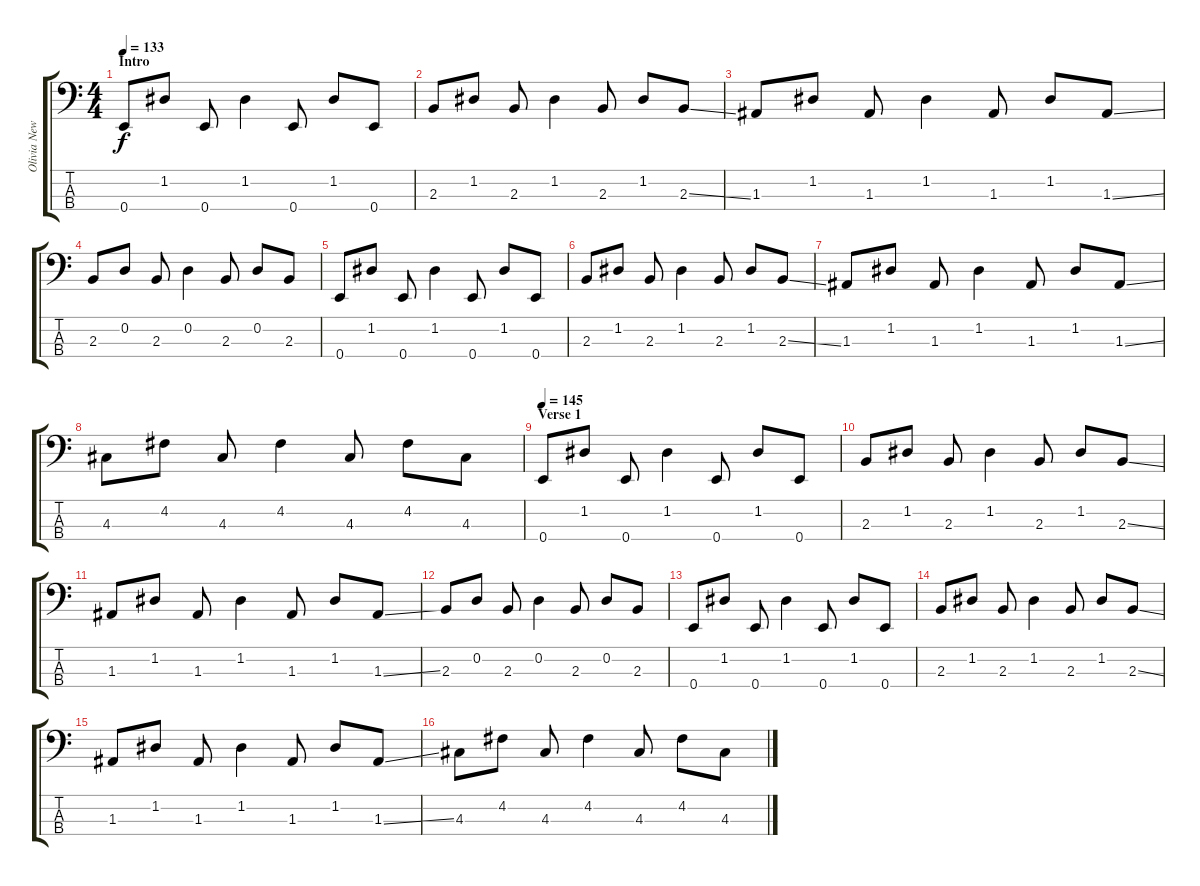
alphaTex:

\track ("Olivia Newton Bundy" "Olivia New") {instrument electricbasspick}
\staff {score tabs}
\tuning (G2 D2 A1 E1) {hide}
\ts (4 4)
\section ("" "Intro")
\tempo 133
\clef f4
\ks c
0.4.8{dy f instrument electricbasspick} 1.2.8 0.4.8 1.2.4 0.4.8 1.2.8 0.4.8 |
2.3.8 1.2.8 2.3.8 1.2.4 2.3.8 1.2.8 2.3{ss}.8 |
1.3.8 1.2.8 1.3.8 1.2.4 1.3.8 1.2.8 1.3{ss}.8 |
2.3.8 0.2.8 2.3.8 0.2.4 2.3.8 0.2.8 2.3.8 |
0.4.8 1.2.8 0.4.8 1.2.4 0.4.8 1.2.8 0.4.8 |
2.3.8 1.2.8 2.3.8 1.2.4 2.3.8 1.2.8 2.3{ss}.8 |
1.3.8 1.2.8 1.3.8 1.2.4 1.3.8 1.2.8 1.3{ss}.8 |
4.3.8 4.2.8 4.3.8 4.2.4 4.3.8 4.2.8 4.3.8 |
\section ("" "Verse 1")
\tempo 145
0.4.8 1.2.8 0.4.8 1.2.4 0.4.8 1.2.8 0.4.8 |
2.3.8 1.2.8 2.3.8 1.2.4 2.3.8 1.2.8 2.3{ss}.8 |
1.3.8 1.2.8 1.3.8 1.2.4 1.3.8 1.2.8 1.3{ss}.8 |
2.3.8 0.2.8 2.3.8 0.2.4 2.3.8 0.2.8 2.3.8 |
0.4.8 1.2.8 0.4.8 1.2.4 0.4.8 1.2.8 0.4.8 |
2.3.8 1.2.8 2.3.8 1.2.4 2.3.8 1.2.8 2.3{ss}.8 |
1.3.8 1.2.8 1.3.8 1.2.4 1.3.8 1.2.8 1.3{ss}.8 |
4.3.8 4.2.8 4.3.8 4.2.4 4.3.8 4.2.8 4.3.8
